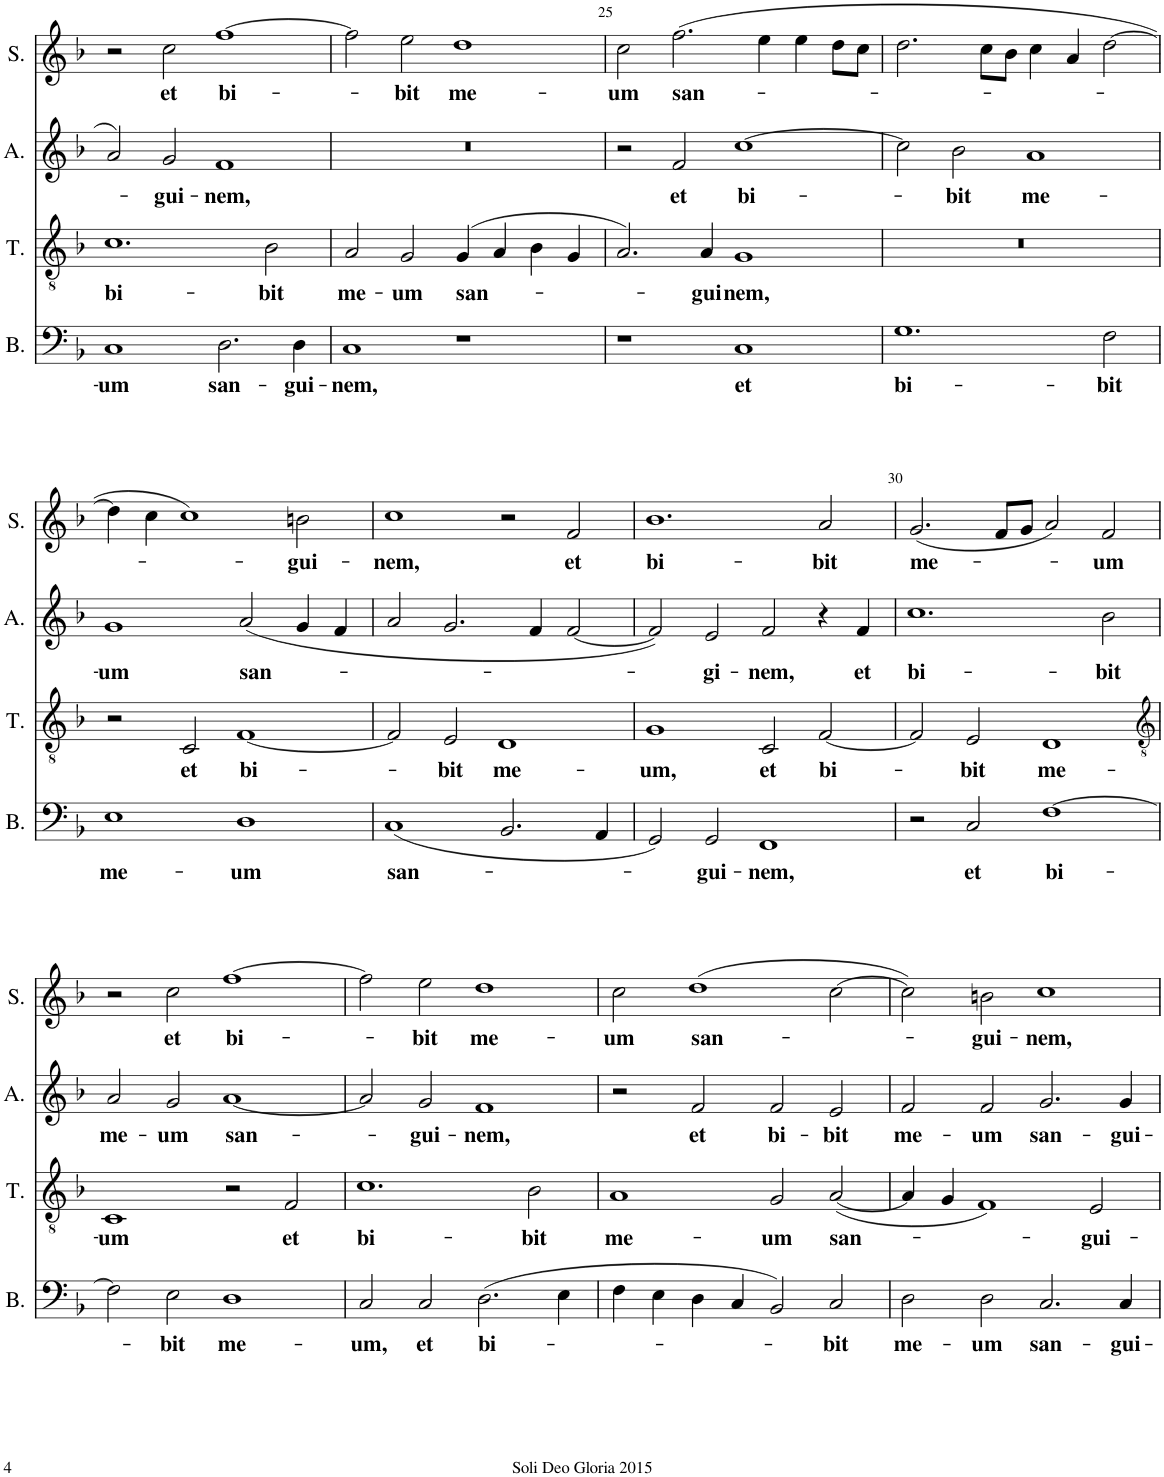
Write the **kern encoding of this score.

**kern	**text	**kern	**text	**kern	**text	**kern	**text
*part4	*part4	*part3	*part3	*part2	*part2	*part1	*part1
*staff4	*staff4	*staff3	*staff3	*staff2	*staff2	*staff1	*staff1
*I"Bass	*	*I"Ténor	*	*I"Alto	*	*I"Soprano	*
*I'B.	*	*I'T.	*	*I'A.	*	*I'S.	*
!!LO:PB:g=z
*clefF4	*	*clefGv2	*	*clefG2	*	*clefG2	*
*k[b-]	*	*k[b-]	*	*k[b-]	*	*k[b-]	*
*M4/2	*	*M4/2	*	*M4/2	*	*M4/2	*
=23	=23	=23	=23	=23	=23	=23	=23
!	!LO:LY:b	!	!LO:LY:b	!	!	!	!
1C	-um	1.c	bi-	2a/	.	2r	.
!	!	!	!	!	!LO:LY:b	!	!LO:LY:b
.	.	.	.	2g/	-gui-	2cc\	et
!	!LO:LY:b	!	!	!	!LO:LY:b	!	!LO:LY:b
2.D\	san-	.	.	1f	-nem,	[1ff	bi-
!	!	!	!LO:LY:b	!	!	!	!
.	.	2B-\	-bit	.	.	.	.
!	!LO:LY:b	!	!	!	!	!	!
4D\	-gui-	.	.	.	.	.	.
=24	=24	=24	=24	=24	=24	=24	=24
!	!LO:LY:b	!	!LO:LY:b	!	!	!	!
1C	-nem,	2A/	me-	0r	.	2ff\]	.
!	!	!	!LO:LY:b	!	!	!	!LO:LY:b
.	.	2G/	-um	.	.	2ee\	-bit
!	!	!	!LO:LY:b	!	!	!	!LO:LY:b
1r	.	(4G/	san-	.	.	1dd	me-
.	.	4A/	.	.	.	.	.
.	.	4B-\	.	.	.	.	.
.	.	4G/	.	.	.	.	.
=25	=25	=25	=25	=25	=25	=25	=25
!	!	!	!	!	!	!	!LO:LY:b
1r	.	2.A/)	.	2r	.	2cc\	-um
!	!	!	!	!	!LO:LY:b	!	!LO:LY:b
.	.	.	.	2f/	et	(2.ff\	san-
!	!	!	!LO:LY:b	!	!	!	!
.	.	4A/	-gui	.	.	.	.
!	!LO:LY:b	!	!LO:LY:b	!	!LO:LY:b	!	!
1C	et	1G	nem,	[1cc	bi-	.	.
.	.	.	.	.	.	4ee\	.
.	.	.	.	.	.	4ee\	.
.	.	.	.	.	.	8dd\L	.
.	.	.	.	.	.	8cc\J	.
=26	=26	=26	=26	=26	=26	=26	=26
!	!LO:LY:b	!	!	!	!	!	!
1.G	bi-	0r	.	2cc\]	.	2.dd\	.
!	!	!	!	!	!LO:LY:b	!	!
.	.	.	.	2b-\	-bit	.	.
.	.	.	.	.	.	8cc\L	.
.	.	.	.	.	.	8b-\J	.
!	!	!	!	!	!LO:LY:b	!	!
.	.	.	.	1a	me-	4cc\	.
.	.	.	.	.	.	4a/	.
!	!LO:LY:b	!	!	!	!	!	!
2F\	-bit	.	.	.	.	[2dd\	.
!!LO:LB:g=z
=27	=27	=27	=27	=27	=27	=27	=27
!	!LO:LY:b	!	!	!	!LO:LY:b	!	!
1E	me-	2r	.	1g	-um	4dd\]	.
.	.	.	.	.	.	4cc\	.
!	!	!	!LO:LY:b	!	!	!	!
.	.	2C/	et	.	.	1cc)	.
!	!LO:LY:b	!	!LO:LY:b	!	!LO:LY:b	!	!
1D	-um	[1F	bi-	(2a/	san-	.	.
!	!	!	!	!	!	!	!LO:LY:b
.	.	.	.	4g/	.	2bn\	-gui-
.	.	.	.	4f/	.	.	.
=28	=28	=28	=28	=28	=28	=28	=28
!	!LO:LY:b	!	!	!	!	!	!LO:LY:b
(1C	san-	2F/]	.	2a/	.	1cc	-nem,
!	!	!	!LO:LY:b	!	!	!	!
.	.	2E/	-bit	2.g/	.	.	.
!	!	!	!LO:LY:b	!	!	!	!
2.BB-/	.	1D	me-	.	.	2r	.
.	.	.	.	4f/	.	.	.
!	!	!	!	!	!	!	!LO:LY:b
.	.	.	.	[2f/	.	2f/	et
4AA/	.	.	.	.	.	.	.
=29	=29	=29	=29	=29	=29	=29	=29
!	!	!	!LO:LY:b	!	!	!	!LO:LY:b
2GG/)	.	1G	-um,	2f/])	.	1.b-	bi-
!	!LO:LY:b	!	!	!	!LO:LY:b	!	!
2GG/	-gui-	.	.	2e/	-gi-	.	.
!	!LO:LY:b	!	!LO:LY:b	!	!LO:LY:b	!	!
1FF	-nem,	2C/	et	2f/	-nem,	.	.
!	!	!	!LO:LY:b	!	!	!	!LO:LY:b
.	.	[2F/	bi-	4r	.	2a/	-bit
!	!	!	!	!	!LO:LY:b	!	!
.	.	.	.	4f/	et	.	.
=30	=30	=30	=30	=30	=30	=30	=30
!	!	!	!	!	!LO:LY:b	!	!LO:LY:b
2r	.	2F/]	.	1.cc	bi-	(2.g/	me-
!	!LO:LY:b	!	!LO:LY:b	!	!	!	!
2C/	et	2E/	-bit	.	.	.	.
.	.	.	.	.	.	8f/L	.
.	.	.	.	.	.	8g/J	.
!	!LO:LY:b	!	!LO:LY:b	!	!	!	!
[1F	bi-	1D	me-	.	.	2a/)	.
!	!	!	!	!	!LO:LY:b	!	!LO:LY:b
.	.	.	.	2b-\	-bit	2f/	-um
!!LO:LB:g=z
=31	=31	=31	=31	=31	=31	=31	=31
*	*	*clefGv2	*	*	*	*	*
!	!	!	!LO:LY:b	!	!LO:LY:b	!	!
2F\]	.	1C	-um	2a/	me-	2r	.
!	!LO:LY:b	!	!	!	!LO:LY:b	!	!LO:LY:b
2E\	-bit	.	.	2g/	-um	2cc\	et
!	!LO:LY:b	!	!	!	!LO:LY:b	!	!LO:LY:b
1D	me-	2r	.	[1a	san-	[1ff	bi-
!	!	!	!LO:LY:b	!	!	!	!
.	.	2F/	et	.	.	.	.
=32	=32	=32	=32	=32	=32	=32	=32
!	!LO:LY:b	!	!LO:LY:b	!	!	!	!
2C/	-um,	1.c	bi-	2a/]	.	2ff\]	.
!	!LO:LY:b	!	!	!	!LO:LY:b	!	!LO:LY:b
2C/	et	.	.	2g/	-gui-	2ee\	-bit
!	!LO:LY:b	!	!	!	!LO:LY:b	!	!LO:LY:b
(2.D\	bi-	.	.	1f	-nem,	1dd	me-
!	!	!	!LO:LY:b	!	!	!	!
.	.	2B-\	-bit	.	.	.	.
4E\	.	.	.	.	.	.	.
=33	=33	=33	=33	=33	=33	=33	=33
!	!	!	!LO:LY:b	!	!	!	!LO:LY:b
4F\	.	1A	me-	2r	.	2cc\	-um
4E\	.	.	.	.	.	.	.
!	!	!	!	!	!LO:LY:b	!	!LO:LY:b
4D\	.	.	.	2f/	et	(1dd	san-
4C/	.	.	.	.	.	.	.
!	!	!	!LO:LY:b	!	!LO:LY:b	!	!
2BB-/)	.	2G/	-um	2f/	bi-	.	.
!	!LO:LY:b	!	!LO:LY:b	!	!LO:LY:b	!	!
2C/	-bit	([2A/	san-	2e/	-bit	[2cc\	.
=34	=34	=34	=34	=34	=34	=34	=34
!	!LO:LY:b	!	!	!	!LO:LY:b	!	!
2D\	me-	4A/]	.	2f/	me-	2cc\])	.
.	.	4G/	.	.	.	.	.
!	!LO:LY:b	!	!	!	!LO:LY:b	!	!LO:LY:b
2D\	-um	1F)	.	2f/	-um	2bn\	-gui-
!	!LO:LY:b	!	!	!	!LO:LY:b	!	!LO:LY:b
2.C/	san-	.	.	2.g/	san-	1cc	-nem,
!	!	!	!LO:LY:b	!	!	!	!
.	.	2E/	-gui-	.	.	.	.
!	!LO:LY:b	!	!	!	!LO:LY:b	!	!
4C/	-gui-	.	.	4g/	-gui-	.	.
=	=	=	=	=	=	=	=
*-	*-	*-	*-	*-	*-	*-	*-
